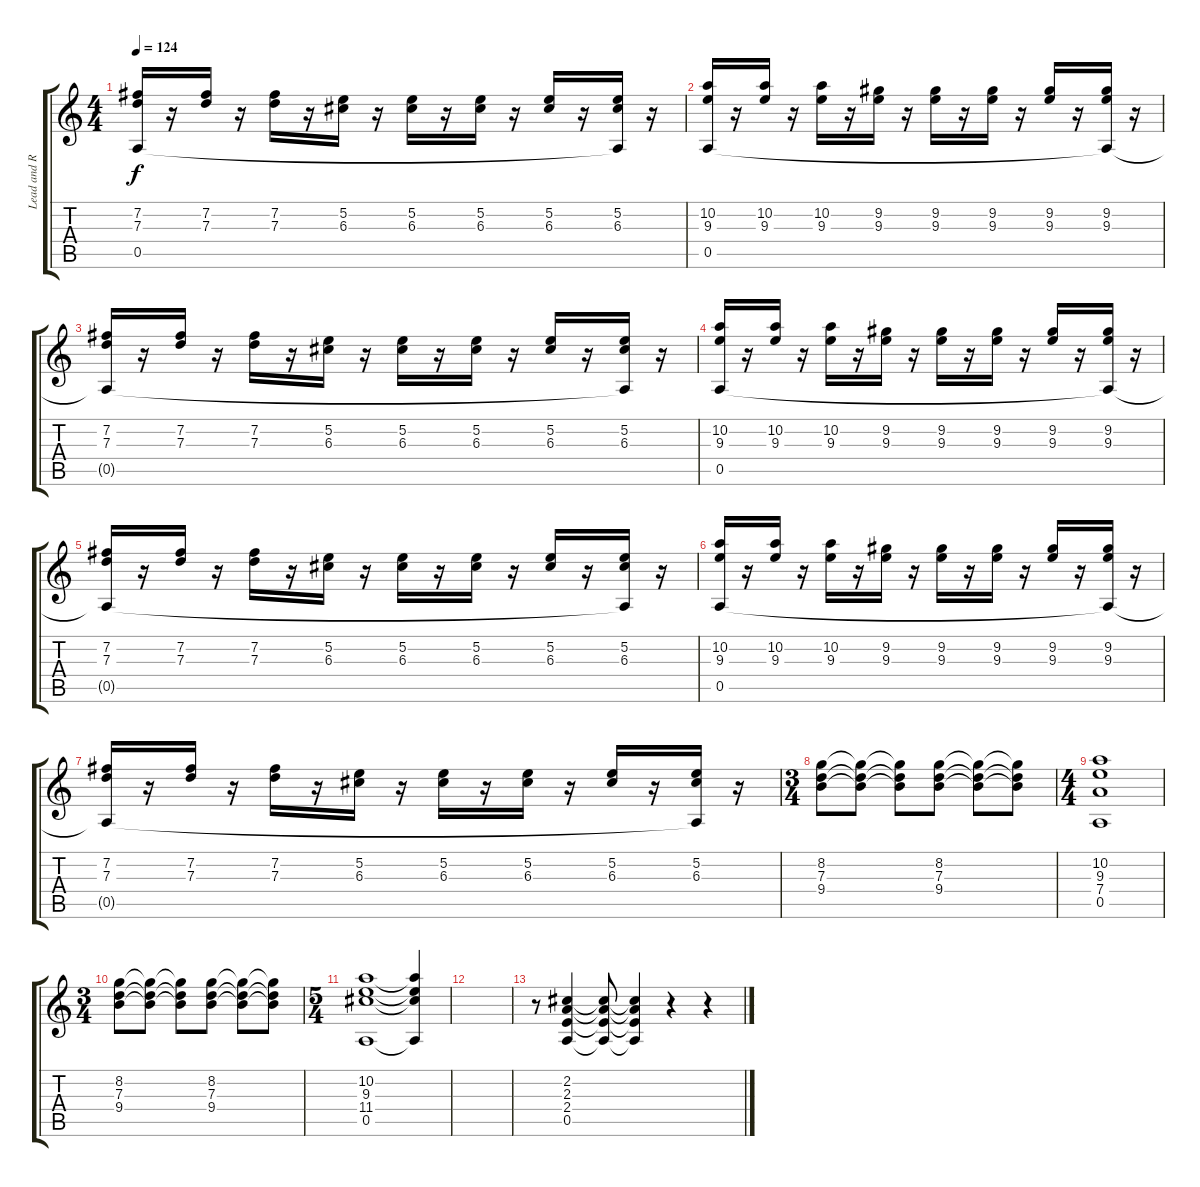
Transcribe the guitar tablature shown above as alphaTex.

\track ("Lead and Rythm" "Lead and R") {instrument overdrivenguitar}
\staff {score tabs}
\tuning (E4 B3 G3 D3 A2 E2) {hide}
\ts (4 4)
\tempo 124
\clef g2
\ks c
(7.2 7.3 0.5{t}).16{dy f} r.16 (7.2 7.3).16 r.16 (7.2 7.3).16 r.16 (5.2 6.3).16 r.16 (5.2 6.3).16 r.16 (5.2 6.3).16 r.16 (5.2 6.3).16 r.16 (5.2 6.3 0.5{t}).16 r.16 |
(10.2 9.3 0.5).16{instrument electricguitarclean} r.16 (10.2 9.3).16 r.16 (10.2 9.3).16 r.16 (9.2 9.3).16 r.16 (9.2 9.3).16 r.16 (9.2 9.3).16 r.16 (9.2 9.3).16 r.16 (9.2 9.3 0.5{t}).16 r.16 |
(7.2 7.3 0.5{t}).16 r.16 (7.2 7.3).16 r.16 (7.2 7.3).16 r.16 (5.2 6.3).16 r.16 (5.2 6.3).16 r.16 (5.2 6.3).16 r.16 (5.2 6.3).16 r.16 (5.2 6.3 0.5{t}).16 r.16 |
(10.2 9.3 0.5).16{instrument electricguitarclean} r.16 (10.2 9.3).16 r.16 (10.2 9.3).16 r.16 (9.2 9.3).16 r.16 (9.2 9.3).16 r.16 (9.2 9.3).16 r.16 (9.2 9.3).16 r.16 (9.2 9.3 0.5{t}).16 r.16 |
(7.2 7.3 0.5{t}).16 r.16 (7.2 7.3).16 r.16 (7.2 7.3).16 r.16 (5.2 6.3).16 r.16 (5.2 6.3).16 r.16 (5.2 6.3).16 r.16 (5.2 6.3).16 r.16 (5.2 6.3 0.5{t}).16 r.16 |
(10.2 9.3 0.5).16{instrument electricguitarclean} r.16 (10.2 9.3).16 r.16 (10.2 9.3).16 r.16 (9.2 9.3).16 r.16 (9.2 9.3).16 r.16 (9.2 9.3).16 r.16 (9.2 9.3).16 r.16 (9.2 9.3 0.5{t}).16 r.16 |
(7.2 7.3 0.5{t}).16 r.16 (7.2 7.3).16 r.16 (7.2 7.3).16 r.16 (5.2 6.3).16 r.16 (5.2 6.3).16 r.16 (5.2 6.3).16 r.16 (5.2 6.3).16 r.16 (5.2 6.3 0.5{t}).16 r.16 |
\ts (3 4)
(8.2 7.3 9.4).8 (8.2{t} 7.3{t} 9.4{t}).8 (8.2{t} 7.3{t} 9.4{t}).8 (8.2 7.3 9.4).8 (8.2{t} 7.3{t} 9.4{t}).8 (8.2{t} 7.3{t} 9.4{t}).8 |
\ts (4 4)
(10.2 9.3 7.4 0.5).1 |
\ts (3 4)
(8.2 7.3 9.4).8 (8.2{t} 7.3{t} 9.4{t}).8 (8.2{t} 7.3{t} 9.4{t}).8 (8.2 7.3 9.4).8 (8.2{t} 7.3{t} 9.4{t}).8 (8.2{t} 7.3{t} 9.4{t}).8 |
\ts (5 4)
(10.2 9.3 11.4 0.5).1 (10.2{t} 9.3{t} 11.4{t} 0.5{t}).4 |
|
r.8 (2.2 2.3 2.4 0.5).4 (2.2{t} 2.3{t} 2.4{t} 0.5{t}).8 (2.2{t} 2.3{t} 2.4{t} 0.5{t}).4 r.4 r.4
